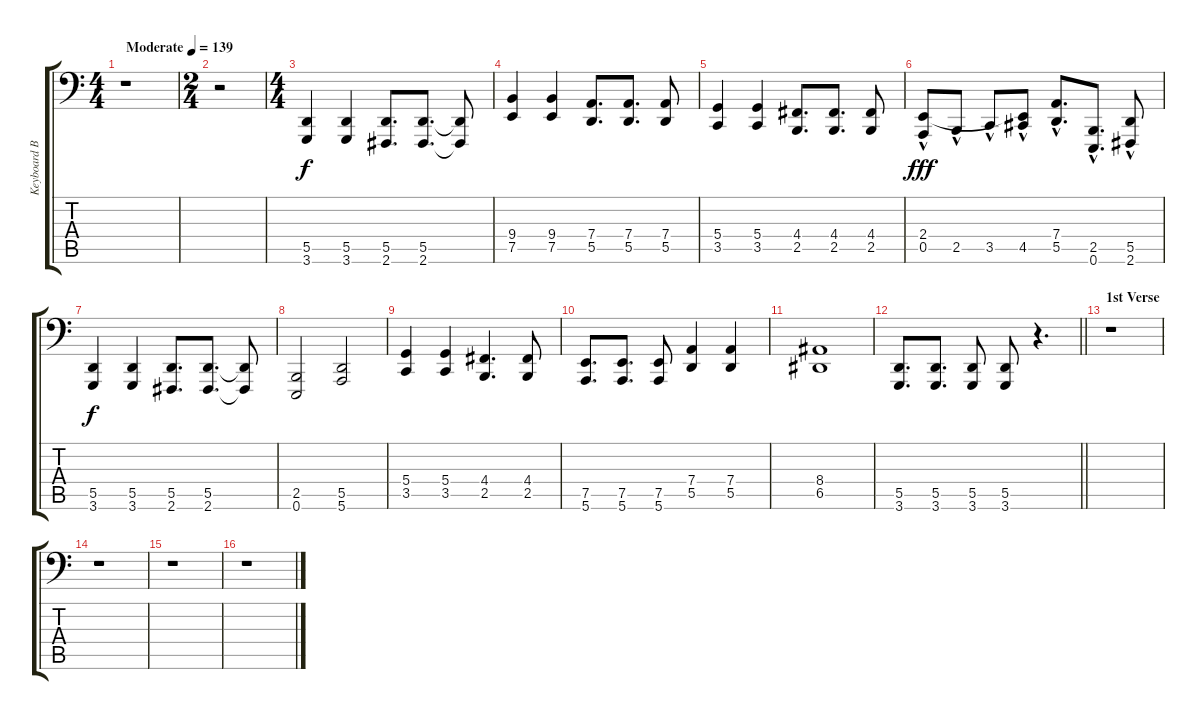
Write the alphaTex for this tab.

\track ("Keyboard Bass" "Keyboard B") {instrument electricgrandpiano}
\staff {score tabs}
\tuning (E3 B2 G2 D2 A1 E1) {hide}
\ts (4 4)
\section ("" "")
\tempo (139 "Moderate")
\clef f4
\ks c
r.1{dy f instrument electricgrandpiano} |
\ts (2 4)
r.2 |
\ts (4 4)
(5.5 3.6).4 (5.5 3.6).4 (5.5 2.6).8{d} (5.5 2.6).8{d} (5.5{t} 2.6{t}).8 |
(9.4 7.5).4 (9.4 7.5).4 (7.4 5.5).8{d} (7.4 5.5).8{d} (7.4 5.5).8 |
(5.4 3.5).4 (5.4 3.5).4 (4.4 2.5).8{d} (4.4 2.5).8{d} (4.4 2.5).8 |
(2.4 0.5{hac}).8{dy fff} 2.5{hac}.8 3.5{hac}.8 (2.4{t} 4.5{hac}).8 (7.4 5.5{hac}).8{d} (2.5 0.6{hac}).8{d} (5.5 2.6{hac}).8 |
(5.5 3.6).4{dy f} (5.5 3.6).4 (5.5 2.6).8{d} (5.5 2.6).8{d} (5.5{t} 2.6{t}).8 |
(2.5 0.6).2 (5.5 5.6).2 |
(5.4 3.5).4 (5.4 3.5).4 (4.4 2.5).4{d} (4.4 2.5).8 |
(7.5 5.6).8{d} (7.5 5.6).8{d} (7.5 5.6).8 (7.4 5.5).4 (7.4 5.5).4 |
(8.4 6.5).1 |
\barLineRight lightlight
(5.5 3.6).8{d} (5.5 3.6).8{d} (5.5 3.6).8 (5.5 3.6).8 r.4{d} |
\section ("" "1st Verse")
r.1 |
r.1 |
r.1 |
r.1
